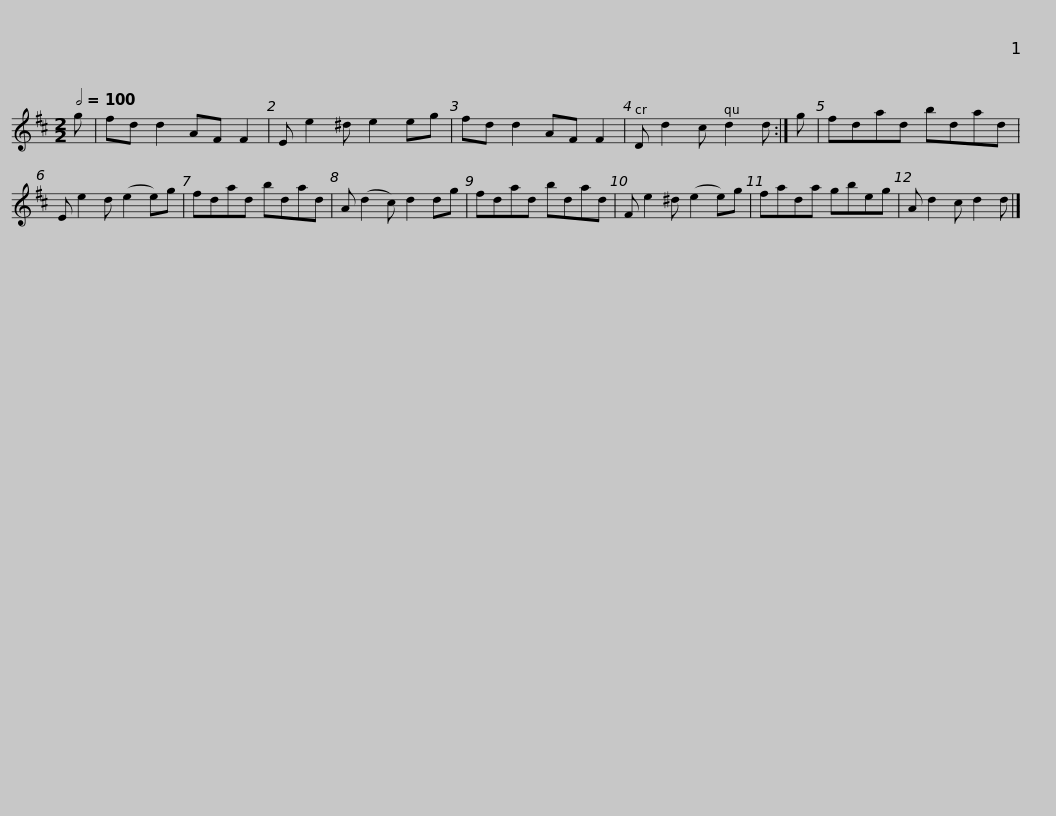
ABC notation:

X:1
L:1/8
Q:1/2=100
M:2/2
I:linebreak $
K:D
V:1 treble
V:1
 g | fd d2 AF F2 | E e2 ^d e2 eg | fd d2 AF F2 | D d2 c d2 d :|$ %5
 g | fdad bdad | E e2 d (e2 e)g | fdad bdad | A (d2 c) d2 dg |$ %10
 fdad bdad | F e2 ^d (e2 e)g | fada gbeg | A d2 c d2 d |] %14
